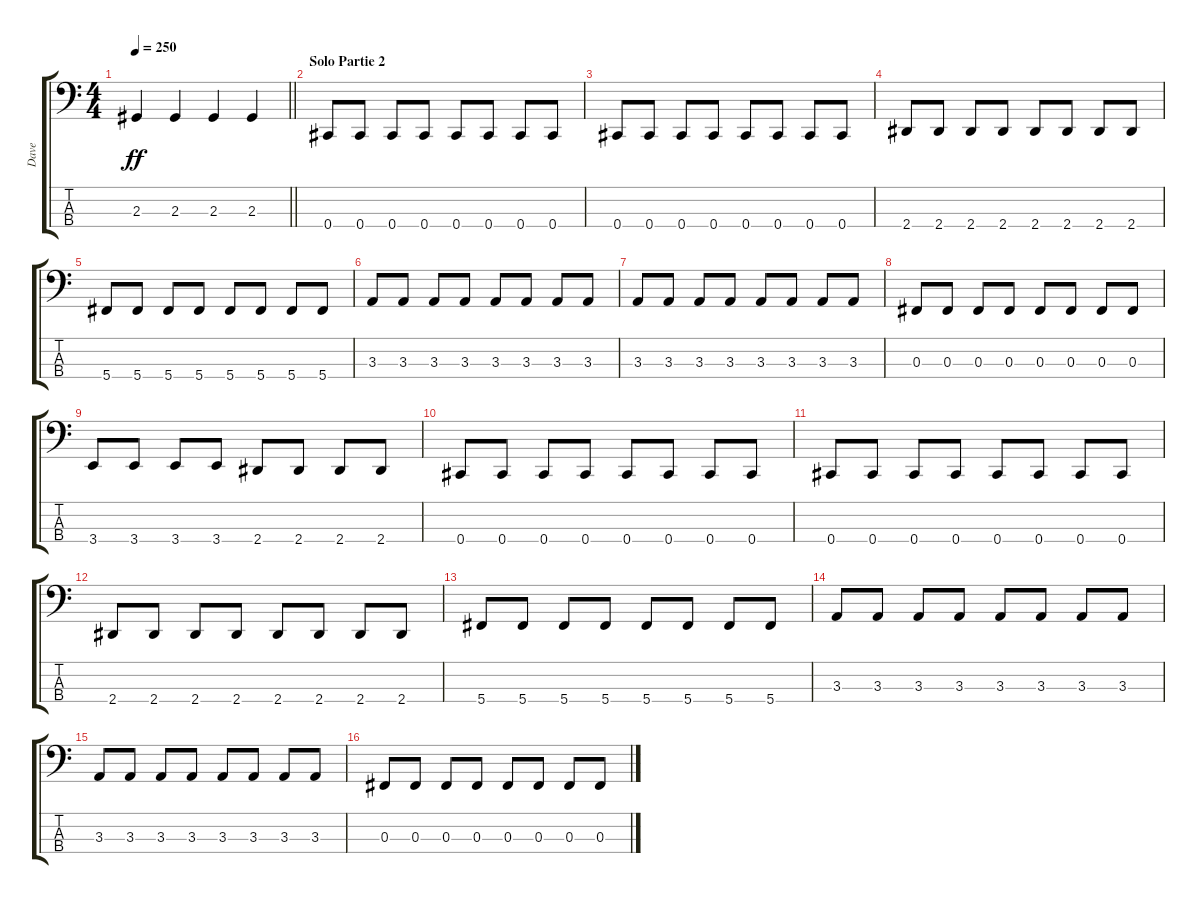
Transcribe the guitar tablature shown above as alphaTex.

\track ("Dave" "Dave") {instrument electricbassfinger}
\staff {score tabs}
\tuning (E2 B1 Gb1 Db1) {hide}
\ts (4 4)
\tempo 250
\clef f4
\barLineRight lightlight
\ks c
2.3.4{dy ff} 2.3.4 2.3.4 2.3.4 |
\section ("" "Solo Partie 2")
0.4.8 0.4.8 0.4.8 0.4.8 0.4.8 0.4.8 0.4.8 0.4.8 |
0.4.8 0.4.8 0.4.8 0.4.8 0.4.8 0.4.8 0.4.8 0.4.8 |
2.4.8 2.4.8 2.4.8 2.4.8 2.4.8 2.4.8 2.4.8 2.4.8 |
5.4.8 5.4.8 5.4.8 5.4.8 5.4.8 5.4.8 5.4.8 5.4.8 |
3.3.8 3.3.8 3.3.8 3.3.8 3.3.8 3.3.8 3.3.8 3.3.8 |
3.3.8 3.3.8 3.3.8 3.3.8 3.3.8 3.3.8 3.3.8 3.3.8 |
0.3.8 0.3.8 0.3.8 0.3.8 0.3.8 0.3.8 0.3.8 0.3.8 |
3.4.8 3.4.8 3.4.8 3.4.8 2.4.8 2.4.8 2.4.8 2.4.8 |
0.4.8 0.4.8 0.4.8 0.4.8 0.4.8 0.4.8 0.4.8 0.4.8 |
0.4.8 0.4.8 0.4.8 0.4.8 0.4.8 0.4.8 0.4.8 0.4.8 |
2.4.8 2.4.8 2.4.8 2.4.8 2.4.8 2.4.8 2.4.8 2.4.8 |
5.4.8 5.4.8 5.4.8 5.4.8 5.4.8 5.4.8 5.4.8 5.4.8 |
3.3.8 3.3.8 3.3.8 3.3.8 3.3.8 3.3.8 3.3.8 3.3.8 |
3.3.8 3.3.8 3.3.8 3.3.8 3.3.8 3.3.8 3.3.8 3.3.8 |
0.3.8 0.3.8 0.3.8 0.3.8 0.3.8 0.3.8 0.3.8 0.3.8
